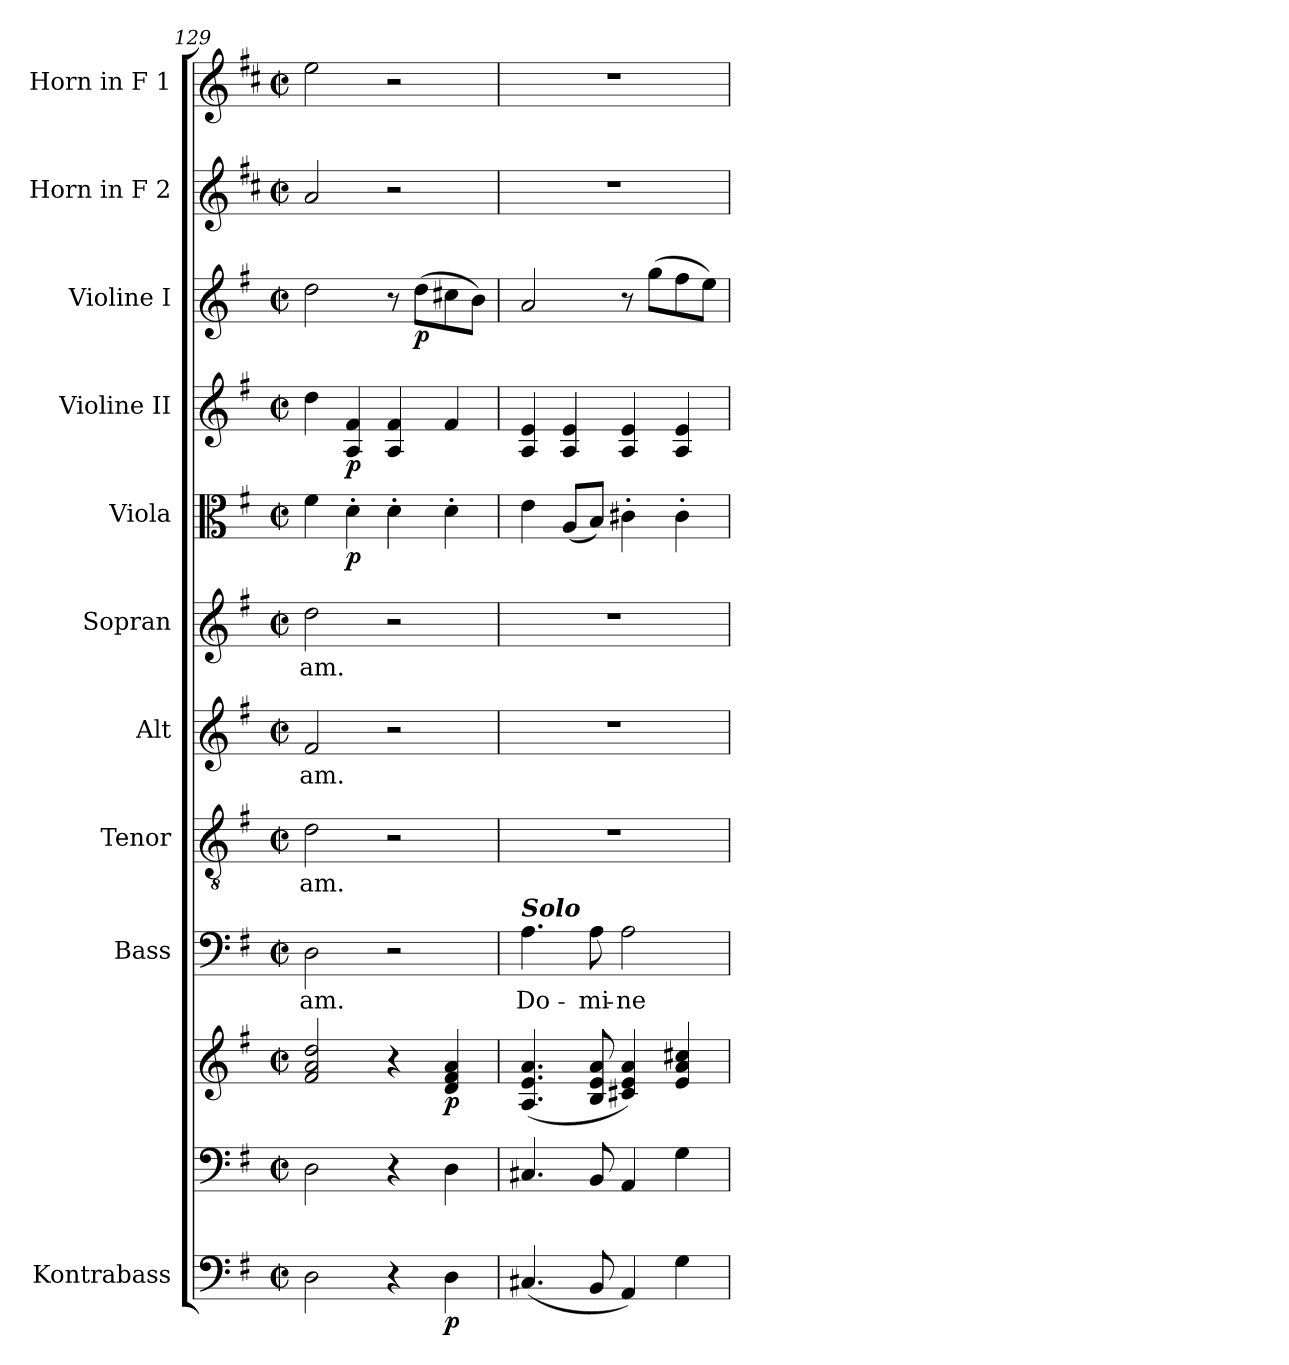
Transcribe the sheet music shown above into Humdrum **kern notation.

**kern	**dynam	**kern	**kern	**dynam	**kern	**text	**kern	**text	**kern	**text	**kern	**text	**kern	**dynam	**kern	**dynam	**kern	**dynam	**kern	**kern
*part11	*part11	*part10	*part10	*part10	*part9	*part9	*part8	*part8	*part7	*part7	*part6	*part6	*part5	*part5	*part4	*part4	*part3	*part3	*part2	*part1
*staff12	*staff12	*staff11	*staff10	*staff10/11	*staff9	*staff9	*staff8	*staff8	*staff7	*staff7	*staff6	*staff6	*staff5	*staff5	*staff4	*staff4	*staff3	*staff3	*staff2	*staff1
*I"Kontrabass	*	*	*	*	*I"Bass	*	*I"Tenor	*	*I"Alt	*	*I"Sopran	*	*I"Viola	*	*I"Violine II	*	*I"Violine I	*	*I"Horn in F 2	*I"Horn in F 1
*I'Kb.	*	*	*	*	*I'B.	*	*I'T.	*	*I'A.	*	*I'S.	*	*I'Vla.	*	*I'Vl. II	*	*I'Vl. I	*	*	*
!!LO:PB:g=z
*clefF4	*	*clefF4	*clefG2	*	*clefF4	*	*clefGv2	*	*clefG2	*	*clefG2	*	*clefC3	*	*clefG2	*	*clefG2	*	*clefG2	*clefG2
*ITrd7c12	*	*	*	*	*	*	*	*	*	*	*	*	*	*	*	*	*	*	*ITrd4c7	*ITrd4c7
*k[f#]	*	*k[f#]	*k[f#]	*	*k[f#]	*	*k[f#]	*	*k[f#]	*	*k[f#]	*	*k[f#]	*	*k[f#]	*	*k[f#]	*	*k[f#]	*k[f#]
*G:	*	*G:	*G:	*	*G:	*	*G:	*	*G:	*	*G:	*	*G:	*	*G:	*	*G:	*	*G:	*G:
*M2/2	*	*M2/2	*M2/2	*	*M2/2	*	*M2/2	*	*M2/2	*	*M2/2	*	*M2/2	*	*M2/2	*	*M2/2	*	*M2/2	*M2/2
*met(c|)	*	*met(c|)	*met(c|)	*	*met(c|)	*	*met(c|)	*	*met(c|)	*	*met(c|)	*	*met(c|)	*	*met(c|)	*	*met(c|)	*	*met(c|)	*met(c|)
=129	=129	=129	=129	=129	=129	=129	=129	=129	=129	=129	=129	=129	=129	=129	=129	=129	=129	=129	=129	=129
!	!	!	!	!	!	!LO:LY:b	!	!LO:LY:b	!	!LO:LY:b	!	!LO:LY:b	!	!	!	!	!	!	!	!
2DD\	.	2D\	2f#/ 2a/ 2dd/	.	2D\	-am.	2d\	-am.	2f#/	-am.	2dd\	-am.	4f#\	.	4dd\	.	2dd\	.	2d/	2a\
!	!	!	!	!	!	!	!	!	!	!	!	!	!	!LO:DY:b	!	!LO:DY:b	!	!	!	!
.	.	.	.	.	.	.	.	.	.	.	.	.	4d'>\	p	4A/ 4f#/	p	.	.	.	.
4r	.	4r	4r	.	2r	.	2r	.	2r	.	2r	.	4d'>\	.	4A/ 4f#/	.	8r	.	2r	2r
!	!	!	!	!	!	!	!	!	!	!	!	!	!	!	!	!	!	!LO:DY:b	!	!
.	.	.	.	.	.	.	.	.	.	.	.	.	.	.	.	.	(>8dd\L	p	.	.
!	!LO:DY:b	!	!	!LO:DY:b	!	!	!	!	!	!	!	!	!	!	!	!	!	!	!	!
4DD\	p	4D\	4d/ 4f#/ 4a/	p	.	.	.	.	.	.	.	.	4d'>\	.	4f#/	.	8cc#X\	.	.	.
.	.	.	.	.	.	.	.	.	.	.	.	.	.	.	.	.	8b\J)	.	.	.
=130	=130	=130	=130	=130	=130	=130	=130	=130	=130	=130	=130	=130	=130	=130	=130	=130	=130	=130	=130	=130
!	!	!	!	!	!LO:TX:a:Bi:t=Solo	!	!	!	!	!	!	!	!	!	!	!	!	!	!	!
!	!	!	!	!	!	!LO:LY:b	!	!	!	!	!	!	!	!	!	!	!	!	!	!
(<4.CC#X/	.	4.C#X/	(<4.A/ 4.e/ 4.a/	.	4.A\	Do-	1r	.	1r	.	1r	.	4e\	.	4A/ 4e/	.	2a/	.	1r	1r
.	.	.	.	.	.	.	.	.	.	.	.	.	(<8A/L	.	4A/ 4e/	.	.	.	.	.
!	!	!	!	!	!	!LO:LY:b	!	!	!	!	!	!	!	!	!	!	!	!	!	!
8BBB/	.	8BB/	8B/ 8e/ 8a/	.	8A\	-mi-	.	.	.	.	.	.	8B/J)	.	.	.	.	.	.	.
!	!	!	!	!	!	!LO:LY:b	!	!	!	!	!	!	!	!	!	!	!	!	!	!
4AAA/)	.	4AA/	4c#X/ 4e/ 4a/)	.	2A\	-ne	.	.	.	.	.	.	4c#X'>\	.	4A/ 4e/	.	8r	.	.	.
.	.	.	.	.	.	.	.	.	.	.	.	.	.	.	.	.	(>8gg\L	.	.	.
4GG\	.	4G\	4e/ 4a/ 4cc#X/	.	.	.	.	.	.	.	.	.	4c#'>\	.	4A/ 4e/	.	8ff#\	.	.	.
.	.	.	.	.	.	.	.	.	.	.	.	.	.	.	.	.	8ee\J)	.	.	.
=	=	=	=	=	=	=	=	=	=	=	=	=	=	=	=	=	=	=	=	=
*-	*-	*-	*-	*-	*-	*-	*-	*-	*-	*-	*-	*-	*-	*-	*-	*-	*-	*-	*-	*-
